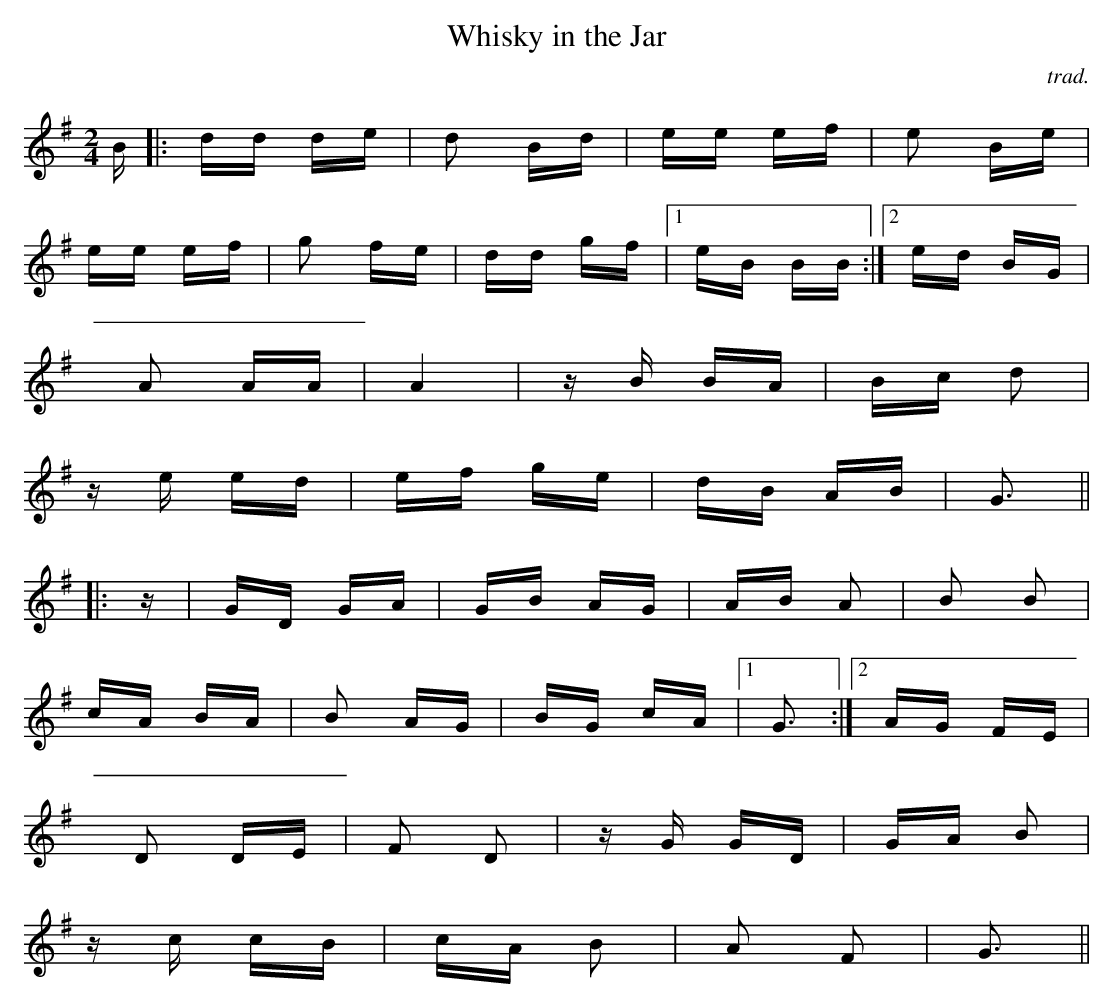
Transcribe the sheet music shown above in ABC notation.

X:1
T:Whisky in the Jar
C:trad.
M:2/4
K:G
B |: dd de | d2 Bd | ee ef | e2 Be |
ee ef | g2 fe | dd gf | [1  eB BB :| [2 ed BG |
A2 AA | A4 | z B BA | Bc d2 |
z e ed | ef ge | dB AB | G3 ||
|:z | GD GA | GB AG | AB A2 | B2 B2 |
cA BA |  B2 AG | BG cA |[1 G3  :|[2 AG FE |
D2 DE | F2 D2 | zG GD | GA B2 |
zc cB | cA B2 | A2 F2 | G3||
